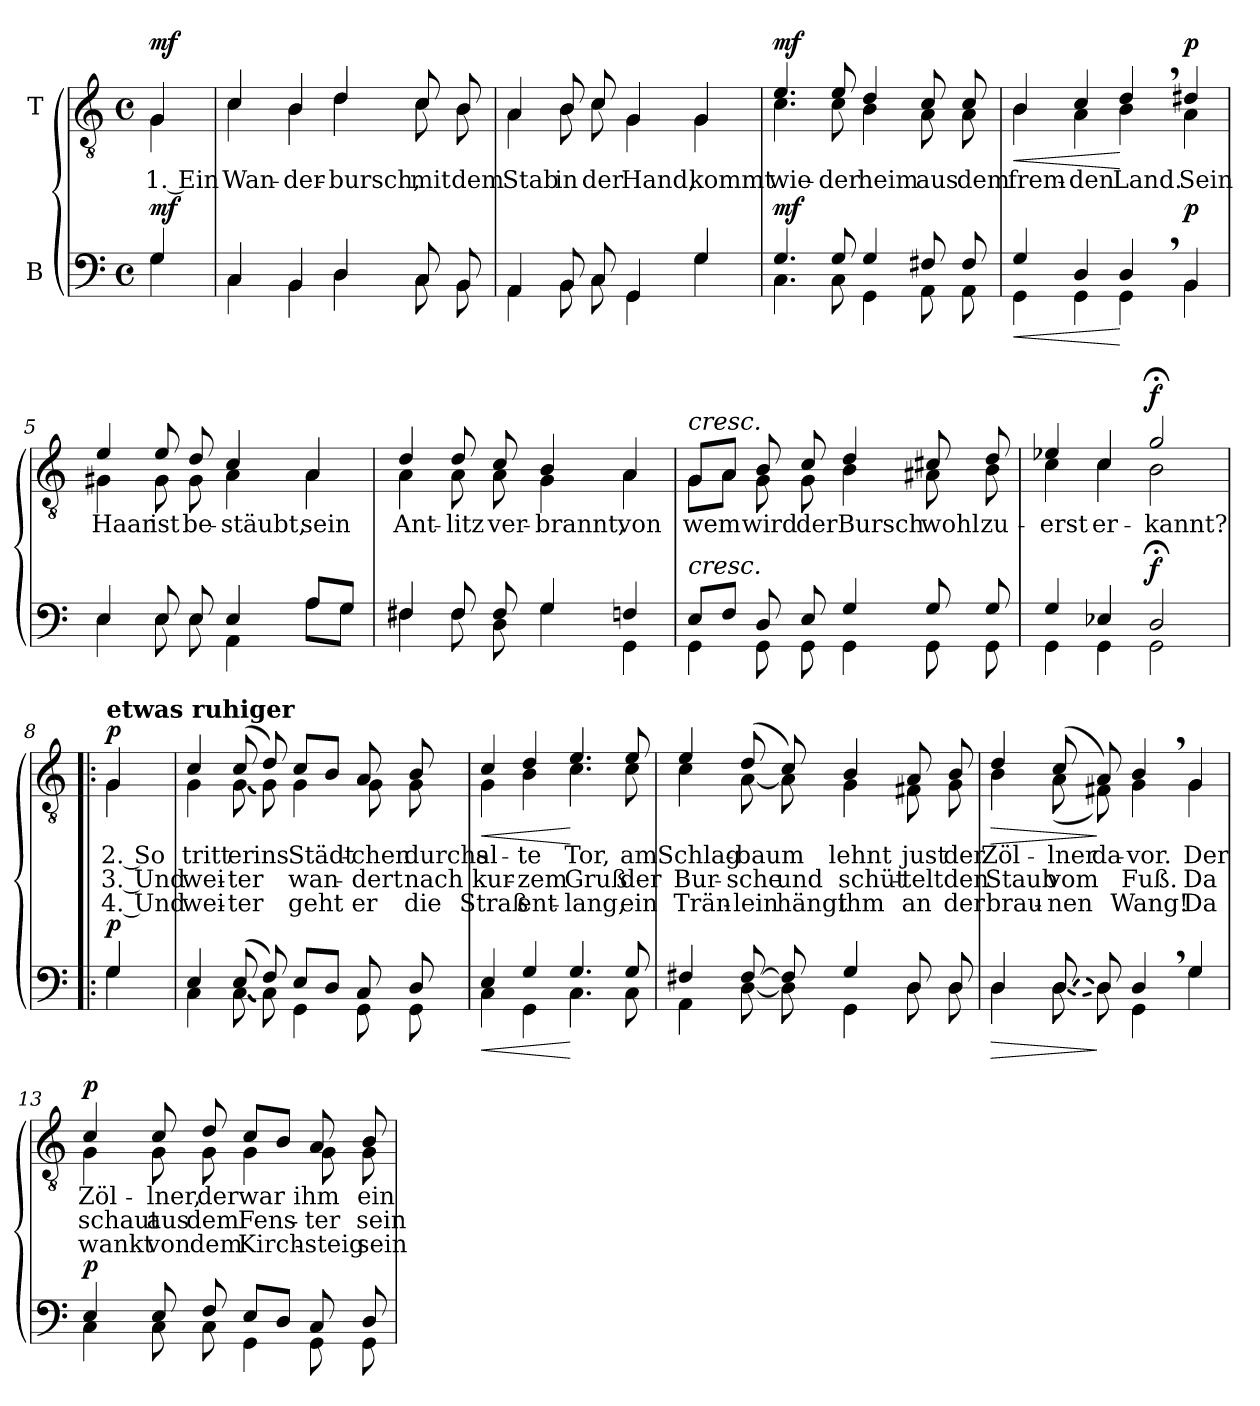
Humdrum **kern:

**kern	**dynam	**kern	**text	**text	**text	**dynam
*part2	*part2	*part1	*part1	*part1	*part1	*part1
*staff2	*staff2	*staff1	*staff1	*staff1	*staff1	*staff1
*I"B	*	*I"T	*	*	*	*
*clefF4	*	*clefGv2	*	*	*	*
*k[]	*	*k[]	*	*	*	*
*M4/4	*	*M4/4	*	*	*	*
*met(c)	*	*met(c)	*	*	*	*
=	=	=	=	=	=	=
*^	*	*	*	*	*	*
!	!	!	!LO:TX:a:B:t=Marschbewegung	!	!	!	!
!	!	!LO:DY:a	!	!LO:LY:b	!	!	!LO:DY:a
*	*	*	*^	*	*	*	*
4G/	4G\	mf	4G/	4G\	1. Ein	.	.	mf
=1	=1	=1	=1	=1	=1	=1	=1	=1
!	!	!	!	!	!LO:LY:b	!	!	!
4C/	4C\	.	4c/	4c\	Wan-	.	.	.
!	!	!	!	!	!LO:LY:b	!	!	!
4BB/	4BB\	.	4B/	4B\	-der-	.	.	.
!	!	!	!	!	!LO:LY:b	!	!	!
4D/	4D\	.	4d/	4d\	-bursch,	.	.	.
!	!	!	!	!	!LO:LY:b	!	!	!
8C/	8C\	.	8c/	8c\	mit	.	.	.
!	!	!	!	!	!LO:LY:b	!	!	!
8BB/	8BB\	.	8B/	8B\	dem	.	.	.
=2	=2	=2	=2	=2	=2	=2	=2	=2
!	!	!	!	!	!LO:LY:b	!	!	!
4AA/	4AA\	.	4A/	4A\	Stab	.	.	.
!	!	!	!	!	!LO:LY:b	!	!	!
8BB/	8BB\	.	8B/	8B\	in	.	.	.
!	!	!	!	!	!LO:LY:b	!	!	!
8C/	8C\	.	8c/	8c\	der	.	.	.
!	!	!	!	!	!LO:LY:b	!	!	!
4GG/	4GG\	.	4G/	4G\	Hand,	.	.	.
!	!	!	!	!	!LO:LY:b	!	!	!
4G/	4G\	.	4G/	4G\	kommt	.	.	.
=3	=3	=3	=3	=3	=3	=3	=3	=3
!	!	!LO:DY:a	!	!	!LO:LY:b	!	!	!LO:DY:a
4.G/	4.C\	mf	4.e/	4.c\	wie-	.	.	mf
!	!	!	!	!	!LO:LY:b	!	!	!
8G/	8C\	.	8e/	8c\	-der	.	.	.
!	!	!	!	!	!LO:LY:b	!	!	!
4G/	4GG\	.	4d/	4B\	heim	.	.	.
!	!	!	!	!	!LO:LY:b	!	!	!
8F#X/	8AA\	.	8c/	8A\	aus	.	.	.
!	!	!	!	!	!LO:LY:b	!	!	!
8F#/	8AA\	.	8c/	8A\	dem	.	.	.
!!LO:LB:g=z	!!
=4	=4	=4	=4	=4	=4	=4	=4	=4
!	!	!LO:HP:b	!	!	!LO:LY:b	!	!	!LO:HP:b
4G/	4GG\	<	4B/	4B\	frem-	.	.	<
!	!	!	!	!	!LO:LY:b	!	!	!
4D/	4GG\	.	4c/	4A\	-den	.	.	.
!	!	!	!	!	!LO:LY:b	!	!	!
4D,/	4GG\	[	4d,/	4B\	Land.	.	.	[
!	!	!LO:DY:a	!	!	!LO:LY:b	!	!	!LO:DY:a
4BB/	4BB\	p	4d#X/	4A\	Sein	.	.	p
=5	=5	=5	=5	=5	=5	=5	=5	=5
!	!	!	!	!	!LO:LY:b	!	!	!
4E/	4E\	.	4e/	4G#X\	Haar	.	.	.
!	!	!	!	!	!LO:LY:b	!	!	!
8E/	8E\	.	8e/	8G#\	ist	.	.	.
!	!	!	!	!	!LO:LY:b	!	!	!
8E/	8E\	.	8d/	8G#\	be-	.	.	.
!	!	!	!	!	!LO:LY:b	!	!	!
4E/	4AA\	.	4c/	4A\	-stäubt,	.	.	.
!	!	!	!	!	!LO:LY:b	!	!	!
8A/L	8A\L	.	4A/	4A\	sein	.	.	.
8G/J	8G\J	.	.	.	.	.	.	.
=6	=6	=6	=6	=6	=6	=6	=6	=6
!	!	!	!	!	!LO:LY:b	!	!	!
4F#X/	4F#\	.	4d/	4A\	Ant-	.	.	.
!	!	!	!	!	!LO:LY:b	!	!	!
8F#/	8F#\	.	8d/	8A\	-litz	.	.	.
!	!	!	!	!	!LO:LY:b	!	!	!
8F#/	8D\	.	8c/	8A\	ver-	.	.	.
!	!	!	!	!	!LO:LY:b	!	!	!
4G/	4G\	.	4B/	4G\	-brannt,	.	.	.
!	!	!	!	!	!LO:LY:b	!	!	!
4Fn/	4GG\	.	4A/	4A\	von	.	.	.
!!LO:LB:g=z	!!
=7	=7	=7	=7	=7	=7	=7	=7	=7
!	!	!	!LO:TX:a:i:t=cresc.	!	!	!	!	!
!LO:TX:a:i:t=cresc.	!	!	!	!	!	!	!	!
!	!	!	!	!	!LO:LY:b	!	!	!
8E/L	4GG\	.	8G/L	8G\L	wem	.	.	.
8F/J	.	.	8A/J	8A\J	.	.	.	.
!	!	!	!	!	!LO:LY:b	!	!	!
8D/	8GG\	.	8B/	8G\	wird	.	.	.
!	!	!	!	!	!LO:LY:b	!	!	!
8E/	8GG\	.	8c/	8G\	der	.	.	.
!	!	!	!	!	!LO:LY:b	!	!	!
4G/	4GG\	.	4d/	4B\	Bursch	.	.	.
!	!	!	!	!	!LO:LY:b	!	!	!
8G/	8GG\	.	8c#X/	8A#X\	wohl	.	.	.
!	!	!	!	!	!LO:LY:b	!	!	!
8G/	8GG\	.	8d/	8B\	zu-	.	.	.
=8	=8	=8	=8	=8	=8	=8	=8	=8
!	!	!	!	!	!LO:LY:b	!	!	!
4G/	4GG\	.	4e-X/	4c\	-erst	.	.	.
!	!	!	!	!	!LO:LY:b	!	!	!
4E-X/	4GG\	.	4c/	4c\	er-	.	.	.
!	!	!LO:DY:a	!	!	!LO:LY:b	!	!	!LO:DY:a
2D;/	2GG\	f	2g;</	2B\	-kannt?	.	.	f
=8X1!|:	=8X1!|:	=8X1!|:	=8X1!|:	=8X1!|:	=8X1!|:	=8X1!|:	=8X1!|:	=8X1!|:
!	!	!	!LO:TX:a:B:t=etwas ruhiger	!	!	!	!	!
!	!	!LO:DY:a	!	!	!LO:LY:b	!LO:LY:b	!LO:LY:b	!LO:DY:a
4G/	4G\	p	4G/	4G\	2. So	3. Und	4. Und	p
=9	=9	=9	=9	=9	=9	=9	=9	=9
!	!	!	!	!	!LO:LY:b	!LO:LY:b	!LO:LY:b	!
4E/	4C\	.	4c/	4G\	tritt	wei-	wei-	.
!	!LO:T:dash	!	!	!LO:T:dash	!LO:LY:b	!LO:LY:b	!LO:LY:b	!
(8E/	[8C\	.	(8c/	[8G\	er	-ter	-ter	.
!	!	!	!	!	!LO:LY:b	!	!	!
8F/)	8C\]	.	8d/)	8G\]	ins	.	.	.
!	!	!	!	!	!LO:LY:b	!LO:LY:b	!LO:LY:b	!
8E/L	4GG\	.	8c/L	4G\	Städt-	wan-	geht	.
8D/J	.	.	8B/J	.	.	.	.	.
!	!	!	!	!	!LO:LY:b	!LO:LY:b	!LO:LY:b	!
8C/	8GG\	.	8A/	8G\	-chen	-dert	er	.
!	!	!	!	!	!LO:LY:b	!LO:LY:b	!LO:LY:b	!
8D/	8GG\	.	8B/	8G\	durchs	nach	die	.
!!LO:LB:g=z	!!
=10	=10	=10	=10	=10	=10	=10	=10	=10
!	!	!LO:HP:b	!	!	!LO:LY:b	!LO:LY:b	!LO:LY:b	!LO:HP:b
4E/	4C\	<	4c/	4G\	al-	kur-	Straß	<
!	!	!	!	!	!LO:LY:b	!LO:LY:b	!LO:LY:b	!
4G/	4GG\	.	4d/	4B\	-te	-zem	ent-	.
!	!	!	!	!	!LO:LY:b	!LO:LY:b	!LO:LY:b	!
4.G/	4.C\	[	4.e/	4.c\	Tor,	Gruß	-lang,	[
!	!	!	!	!	!LO:LY:b	!LO:LY:b	!LO:LY:b	!
8G/	8C\	.	8e/	8c\	am	der	ein	.
=11	=11	=11	=11	=11	=11	=11	=11	=11
!	!	!	!	!	!LO:LY:b	!LO:LY:b	!LO:LY:b	!
4F#X/	4AA\	.	4e/	4c\	Schlag-	Bur-	Trän-	.
!	!	!	!	!	!LO:LY:b	!LO:LY:b	!LO:LY:b	!
[8F#/	[8D\	.	(8d/	[8A\	-baum	-sche	-lein	.
!	!	!	!	!	!	!LO:LY:b	!LO:LY:b	!
8F#/]	8D\]	.	8c/)	8A\]	.	und	hängt	.
!	!	!	!	!	!LO:LY:b	!LO:LY:b	!LO:LY:b	!
4G/	4GG\	.	4B/	4G\	lehnt	schüt-	ihm	.
!	!	!	!	!	!LO:LY:b	!LO:LY:b	!LO:LY:b	!
8D/	8D\	.	8A/	8F#X\	just	-telt	an	.
!	!	!	!	!	!LO:LY:b	!LO:LY:b	!LO:LY:b	!
8D/	8D\	.	8B/	8G\	der	den	der	.
=12	=12	=12	=12	=12	=12	=12	=12	=12
!	!	!LO:HP:b	!	!	!LO:LY:b	!LO:LY:b	!LO:LY:b	!LO:HP:b
4D/	4D\	>	4d/	4B\	Zöl-	Staub	brau-	>
!LO:T:dash	!LO:T:dash	!	!	!	!LO:LY:b	!LO:LY:b	!LO:LY:b	!
[8D/	[8D\	.	(8c/	(8A\	-lner	vom	-nen	.
!	!	!	!	!	!LO:LY:b	!	!	!
8D/]	8D\]	]	8A/)	8F#X\)	da-	.	.	]
!	!	!	!	!	!LO:LY:b	!LO:LY:b	!LO:LY:b	!
4D,/	4GG\	.	4B,/	4G\	-vor.	Fuß.	Wang!	.
!	!	!	!	!	!LO:LY:b	!LO:LY:b	!LO:LY:b	!
4G/	4G\	.	4G/	4G\	Der	Da	Da	.
!!LO:PB:g=z	!!
=13	=13	=13	=13	=13	=13	=13	=13	=13
!	!	!LO:DY:a	!	!	!LO:LY:b	!LO:LY:b	!LO:LY:b	!LO:DY:a
4E/	4C\	p	4c/	4G\	Zöl-	schaut	wankt	p
!	!	!	!	!	!LO:LY:b	!LO:LY:b	!LO:LY:b	!
8E/	8C\	.	8c/	8G\	-lner,	aus	von	.
!	!	!	!	!	!LO:LY:b	!LO:LY:b	!LO:LY:b	!
8F/	8C\	.	8d/	8G\	der	dem	dem	.
!	!	!	!	!	!LO:LY:b	!LO:LY:b	!LO:LY:b	!
8E/L	4GG\	.	8c/L	4G\	war	Fens-	Kirch-	.
8D/J	.	.	8B/J	.	.	.	.	.
!	!	!	!	!	!LO:LY:b	!LO:LY:b	!LO:LY:b	!
8C/	8GG\	.	8A/	8G\	ihm	-ter	-steig	.
!	!	!	!	!	!LO:LY:b	!LO:LY:b	!LO:LY:b	!
8D/	8GG\	.	8B/	8G\	ein	sein	sein	.
*v	*v	*	*	*	*	*	*	*
*	*	*v	*v	*	*	*	*
=	=	=	=	=	=	=
*-	*-	*-	*-	*-	*-	*-
